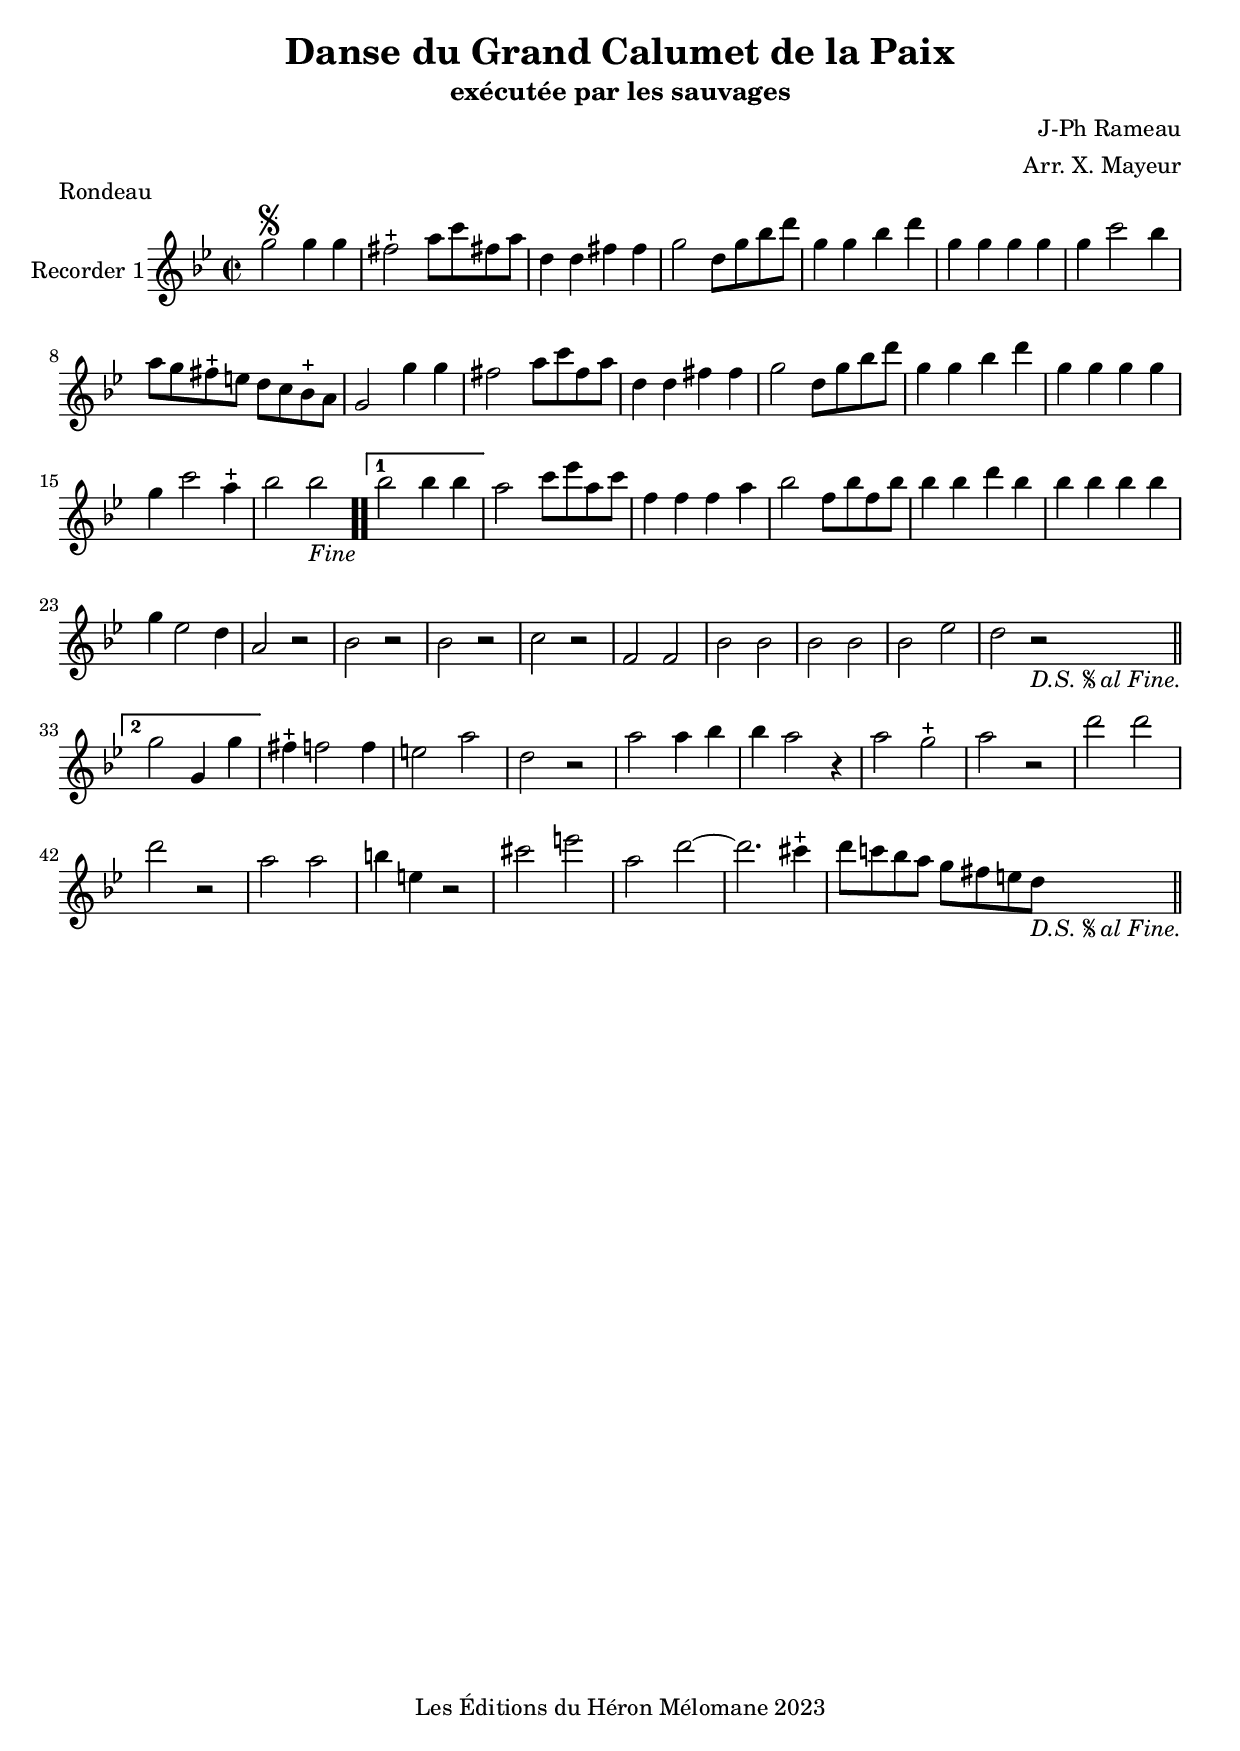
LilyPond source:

\version "2.24.2"

\header {
  title = "Danse du Grand Calumet de la Paix"
  subtitle = "exécutée par les sauvages"
  composer = "J-Ph Rameau"
  arranger = "Arr. X. Mayeur"
  piece = "Rondeau"
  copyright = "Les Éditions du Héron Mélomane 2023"
}

\paper {
  #(set-paper-size "a4")
}



global = {

  %\numericTimeSignature
  \time 2/2

}

\version "2.24.2"

viola =
\relative c' {
  % En avant la musique.


  % \clef alto
  \key bes \major

  g'2\segno  g4 g | fis2-+  a8 c fis,! a | d,4 d fis fis | g2 d8 g bes d| g,4 g bes d|
  %6
  g, g g g | g c2bes4 | a8 g fis-+ e d c bes-+ a| g2 g'4 g| fis2 a8 c fis, a|
  %11
  d,4 d fis fis| g2 d8 g bes d| g,4 g bes d | g,4 g g g  | g c2 a4-+ | bes 2 bes _\markup \italic {"Fine"}\bar ".."
  %17
  \set Score.repeatCommands = #'((volta "1"))  bes bes4 bes \set Score.repeatCommands = #'((volta #f))
  a2 c8 es a, c| f,4 f f  a | bes2 f8 bes f bes| bes4 bes d bes |
  %22
  bes4 bes bes bes | g es2 d4| a2 r| bes r | bes r |
  %27
  c r| f, f | bes bes
  | bes bes | bes es|d r _\markup \italic {"D.S."\segno"al Fine."}  \bar "||" \break
  %33
  \set Score.repeatCommands = #'((volta "2"))  g2 g,4 g'\set Score.repeatCommands = #'((volta #f)) fis-+ f!2 f4e2 a| d, r| a' a4 bes  |
  %38
  bes a2 r4 | a2 g-+ | a r | d d | d r | a a |
  %44
  b4 e, r2| cis'2 e| a, d~| d2. cis4-+| d8 c! bes a g fis e! d_\markup \italic {"D.S."\segno"al Fine."}  \bar "||"


}



\score {
  \transpose c c'
  \new Staff \with {
    instrumentName = #"Recorder 1"
    midiInstrument = #"Flute"

    \clef treble \key bes \major
    \time 2/2


  }  \viola
}
